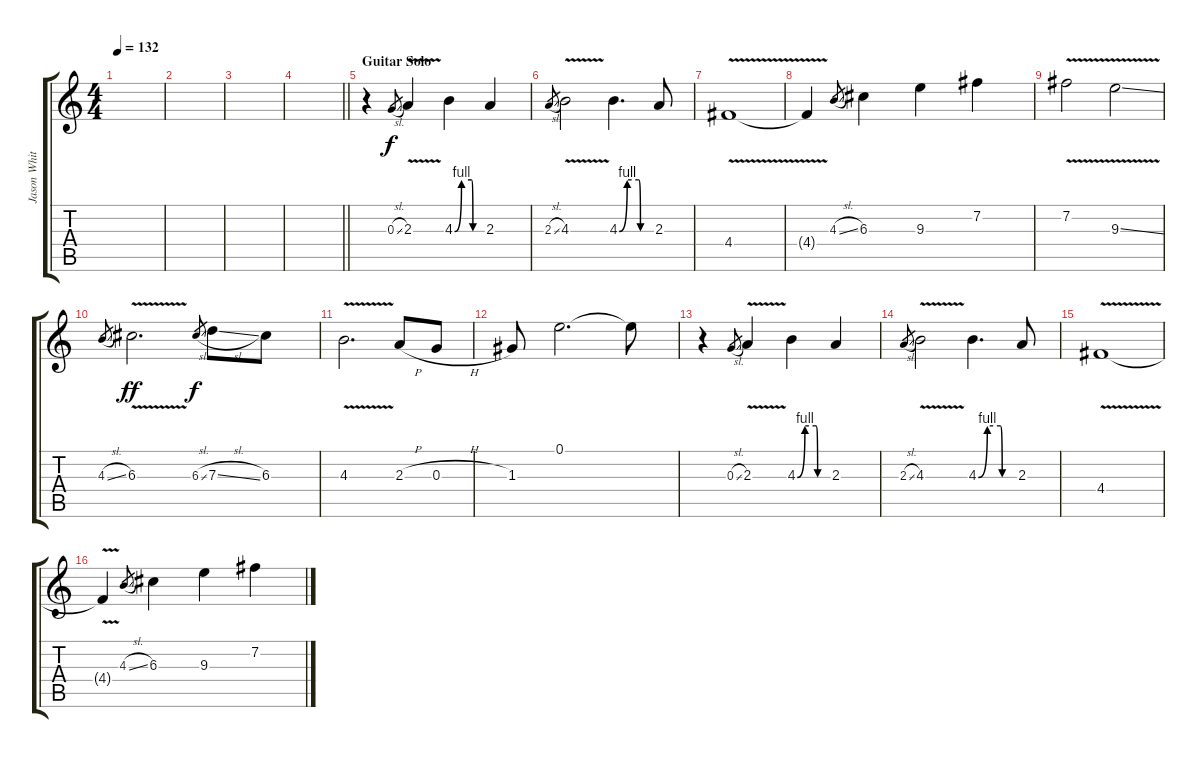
\track ("Jason White [Guitar]" "Jason Whit") {instrument distortionguitar}
\staff {score tabs}
\tuning (E4 B3 G3 D3 A2 E2) {hide}
\ts (4 4)
\tempo 132
\clef g2
\ks c
|
|
|
\barLineRight lightlight
|
\section ("" "Guitar Solo")
r.4 0.3{sl}.8{gr} 2.3{v}.4 4.3{be (custom 0 0 15 4 37 4 40 0 60 0)}.4 2.3.4 |
2.3{sl}.8{gr} 4.3{v}.2 4.3{be (custom 0 0 15 4 37 4 40 0 60 0)}.4{d} 2.3.8 |
4.4{v}.1 |
4.4{t}.4 4.3{sl}.8{gr} 6.3.4 9.3.4 7.2.4 |
7.2{v}.2 9.3{v ss}.2 |
4.3{sl}.8{gr} 6.3{v}.2{d dy ff} 6.3{sl}.8{gr dy f} 7.3{sl}.8 6.3.8 |
4.3{v}.2{d} 2.3{h}.8 0.3{h}.8 |
1.3.8 0.1.2{d} 0.1{t}.8 |
r.4 0.3{sl}.8{gr} 2.3{v}.4 4.3{be (custom 0 0 15 4 37 4 40 0 60 0)}.4 2.3.4 |
2.3{sl}.8{gr} 4.3{v}.2 4.3{be (custom 0 0 15 4 37 4 40 0 60 0)}.4{d} 2.3.8 |
4.4{v}.1 |
4.4{t}.4 4.3{sl}.8{gr} 6.3.4 9.3.4 7.2.4
